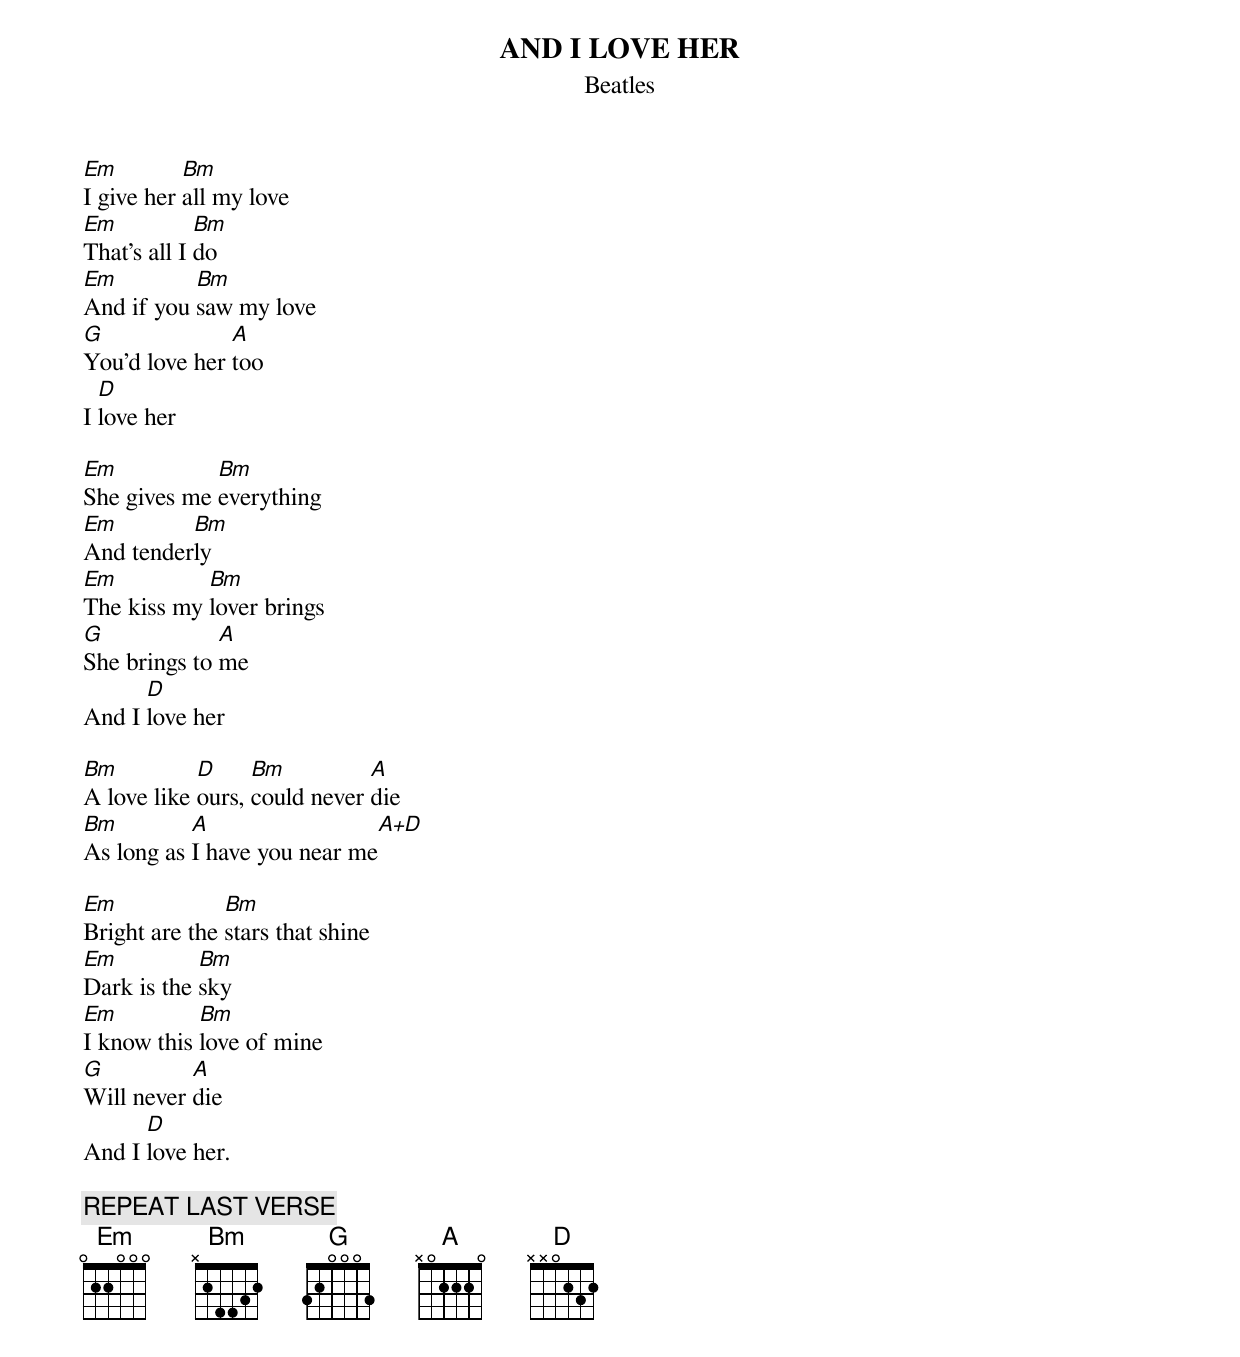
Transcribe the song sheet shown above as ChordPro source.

{t:AND I LOVE HER}
{st:Beatles}

[Em]I give her [Bm]all my love
[Em]That's all I [Bm]do
[Em]And if you [Bm]saw my love
[G]You'd love her [A]too
I [D]love her

[Em]She gives me [Bm]everything
[Em]And tender[Bm]ly
[Em]The kiss my [Bm]lover brings
[G]She brings to [A]me
And I [D]love her

[Bm]A love like [D]ours, [Bm]could never [A]die
[Bm]As long as [A]I have you near me[A+D]

[Em]Bright are the [Bm]stars that shine
[Em]Dark is the [Bm]sky
[Em]I know this [Bm]love of mine
[G]Will never [A]die
And I [D]love her.

{c:REPEAT LAST VERSE}
